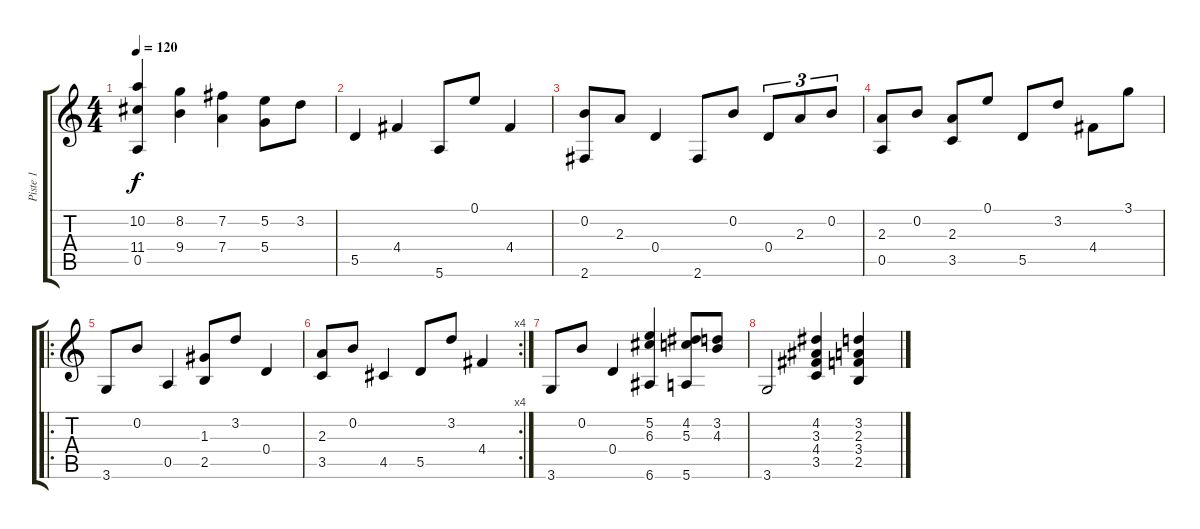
\track ("Piste 1" "Piste 1") {instrument acousticguitarnylon}
\staff {score tabs}
\tuning (E4 B3 G3 D3 A2 E2) {hide}
\ts (4 4)
\tempo 120
\clef g2
\ks c
(10.2 11.4 0.5).4{dy f} (8.2 9.4).4 (7.2 7.4).4 (5.2 5.4).8 3.2.8 |
5.5.4 4.4.4 5.6.8 0.1.8 4.4.4 |
(0.2 2.6).8 2.3.8 0.4.4 2.6.8 0.2.8 0.4.8{tu (3 2)} 2.3.8{tu (3 2)} 0.2.8{tu (3 2)} |
(2.3 0.5).8 0.2.8 (2.3 3.5).8 0.1.8 5.5.8 3.2.8 4.4.8 3.1.8 |
\ro
3.6.8 0.2.8 0.5.4 (1.3 2.5).8 3.2.8 0.4.4 |
\rc 4
(2.3 3.5).8 0.2.8 4.5.4 5.5.8 3.2.8 4.4.4 |
3.6.8 0.2.8 0.4.4 (5.2 6.3 6.6).4 (4.2 5.3 5.6).8 (3.2 4.3).8 |
3.6.2 (4.2 3.3 4.4 3.5).4 (3.2 2.3 3.4 2.5).4
